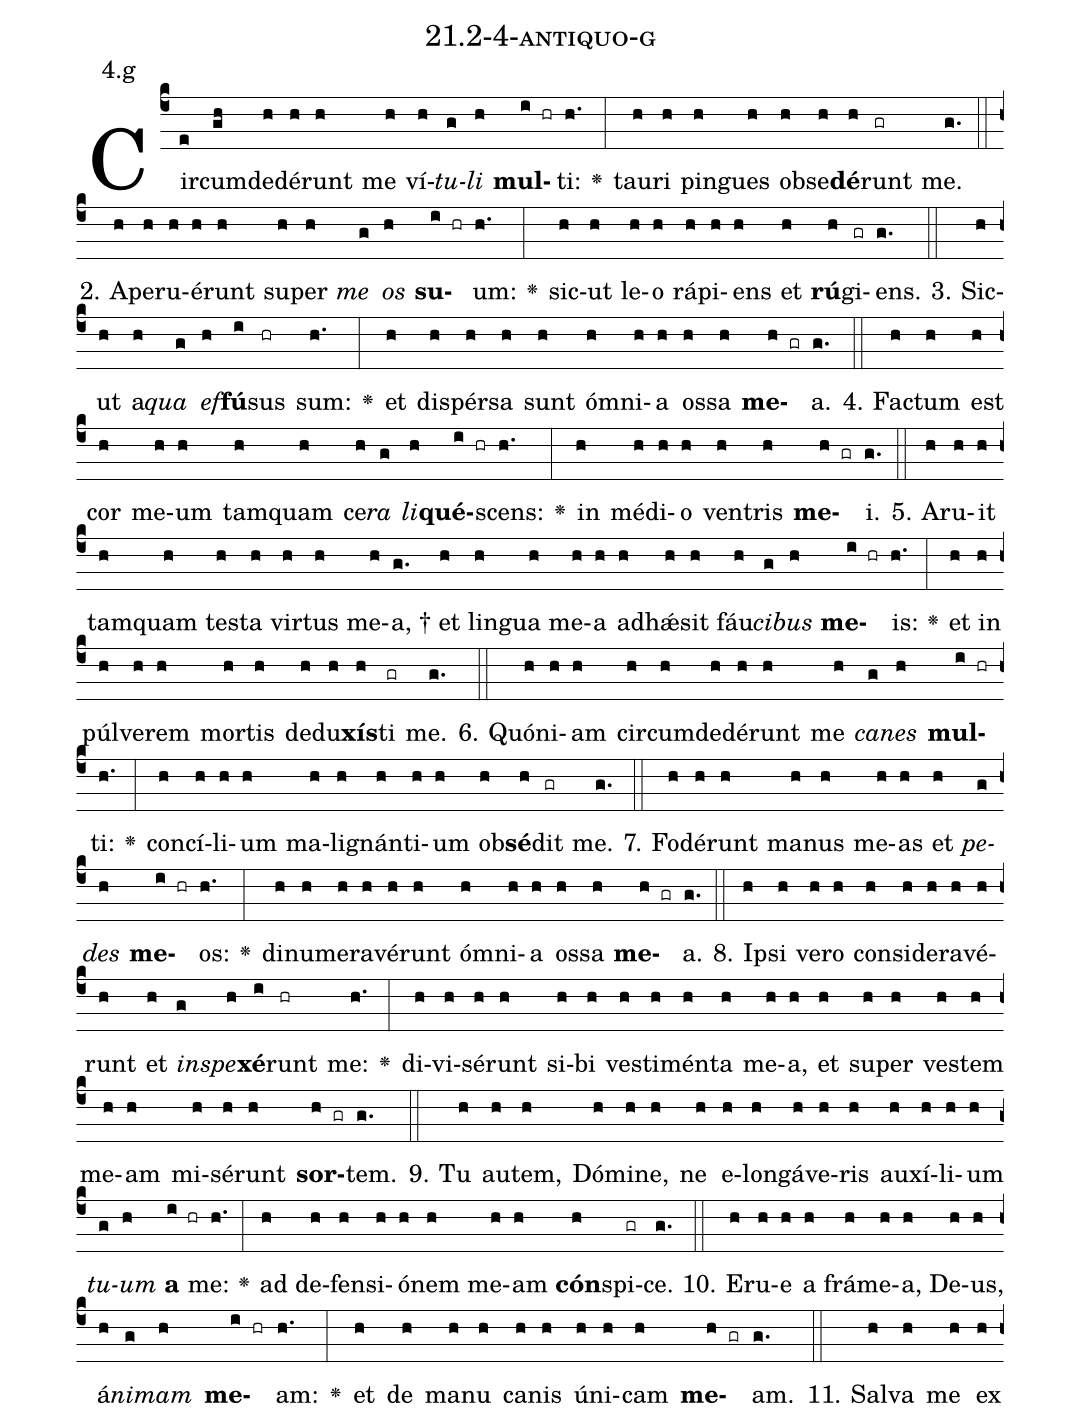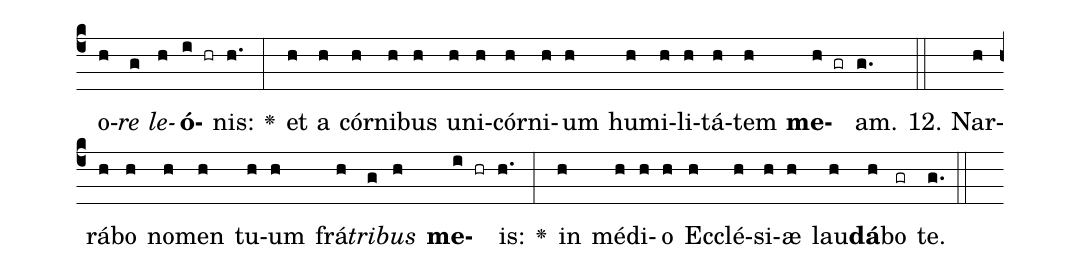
name: 21.2-4-antiquo-g;
annotation: 4.g;
%%
(c4)Cir(e)cum(gh)de(h)dé(h)runt(h) me(h) ví(h)<i>tu</i>(g)<i>li</i>(h) <b>mul</b>(i hr)ti:(h.) <v>\greheightstar</v>(:) tau(h)ri(h) pin(h)gues(h) ob(h)se(h)<b>dé</b>(h)runt(gr) me.(g.) (::)
2. A(h)pe(h)ru(h)é(h)runt(h) su(h)per(h) <i>me</i>(g) <i>os</i>(h) <b>su</b>(i hr)um:(h.) <v>\greheightstar</v>(:) sic(h)ut(h) le(h)o(h) rá(h)pi(h)ens(h) et(h) <b>rú</b>(h)gi(gr)ens.(g.) (::)
3. Sic(h)ut(h) a(h)<i>qua</i>(g) <i>ef</i>(h)<b>fú</b>(i)sus(hr) sum:(h.) <v>\greheightstar</v>(:) et(h) di(h)spér(h)sa(h) sunt(h) óm(h)ni(h)a(h) os(h)sa(h) <b>me</b>(h gr)a.(g.) (::)
4. Fac(h)tum(h) est(h) cor(h) me(h)um(h) tam(h)quam(h) ce(h)<i>ra</i>(g) <i>li</i>(h)<b>qué</b>(i hr)scens:(h.) <v>\greheightstar</v>(:) in(h) mé(h)di(h)o(h) ven(h)tris(h) <b>me</b>(h gr)i.(g.) (::)
5. A(h)ru(h)it(h) tam(h)quam(h) tes(h)ta(h) vir(h)tus(h) me(h)a, †(g.) et(h) lin(h)gua(h) me(h)a(h) ad(h)hǽ(h)sit(h) fáu(h)<i>ci</i>(g)<i>bus</i>(h) <b>me</b>(i hr)is:(h.) <v>\greheightstar</v>(:) et(h) in(h) púl(h)ve(h)rem(h) mor(h)tis(h) de(h)du(h)<b>xís</b>(h)ti(gr) me.(g.) (::)
6. Quón(h)i(h)am(h) cir(h)cum(h)de(h)dé(h)runt(h) me(h) <i>ca</i>(g)<i>nes</i>(h) <b>mul</b>(i hr)ti:(h.) <v>\greheightstar</v>(:) con(h)cí(h)li(h)um(h) ma(h)li(h)gnán(h)ti(h)um(h) ob(h)<b>sé</b>(h)dit(gr) me.(g.) (::)
7. Fo(h)dé(h)runt(h) ma(h)nus(h) me(h)as(h) et(h) <i>pe</i>(g)<i>des</i>(h) <b>me</b>(i hr)os:(h.) <v>\greheightstar</v>(:) di(h)nu(h)me(h)ra(h)vé(h)runt(h) óm(h)ni(h)a(h) os(h)sa(h) <b>me</b>(h gr)a.(g.) (::)
8. Ip(h)si(h) ve(h)ro(h) con(h)si(h)de(h)ra(h)vé(h)runt(h) et(h) <i>in</i>(g)<i>spe</i>(h)<b>xé</b>(i)runt(hr) me:(h.) <v>\greheightstar</v>(:) di(h)vi(h)sé(h)runt(h) si(h)bi(h) ves(h)ti(h)mén(h)ta(h) me(h)a,(h) et(h) su(h)per(h) ves(h)tem(h) me(h)am(h) mi(h)sé(h)runt(h) <b>sor</b>(h gr)tem.(g.) (::)
9. Tu(h) au(h)tem,(h) Dó(h)mi(h)ne,(h) ne(h) e(h)lon(h)gá(h)ve(h)ris(h) au(h)xí(h)li(h)um(h) <i>tu</i>(g)<i>um</i>(h) <b>a</b>(i hr) me:(h.) <v>\greheightstar</v>(:) ad(h) de(h)fen(h)si(h)ó(h)nem(h) me(h)am(h) <b>cón</b>(h)spi(gr)ce.(g.) (::)
10. E(h)ru(h)e(h) a(h) frá(h)me(h)a,(h) De(h)us,(h) á(h)<i>ni</i>(g)<i>mam</i>(h) <b>me</b>(i hr)am:(h.) <v>\greheightstar</v>(:) et(h) de(h) ma(h)nu(h) ca(h)nis(h) ú(h)ni(h)cam(h) <b>me</b>(h gr)am.(g.) (::)
11. Sal(h)va(h) me(h) ex(h) o(h)<i>re</i>(g) <i>le</i>(h)<b>ó</b>(i hr)nis:(h.) <v>\greheightstar</v>(:) et(h) a(h) cór(h)ni(h)bus(h) u(h)ni(h)cór(h)ni(h)um(h) hu(h)mi(h)li(h)tá(h)tem(h) <b>me</b>(h gr)am.(g.) (::)
12. Nar(h)rá(h)bo(h) no(h)men(h) tu(h)um(h) frá(h)<i>tri</i>(g)<i>bus</i>(h) <b>me</b>(i hr)is:(h.) <v>\greheightstar</v>(:) in(h) mé(h)di(h)o(h) Ec(h)clé(h)si(h)æ(h) lau(h)<b>dá</b>(h)bo(gr) te.(g.) (::)
